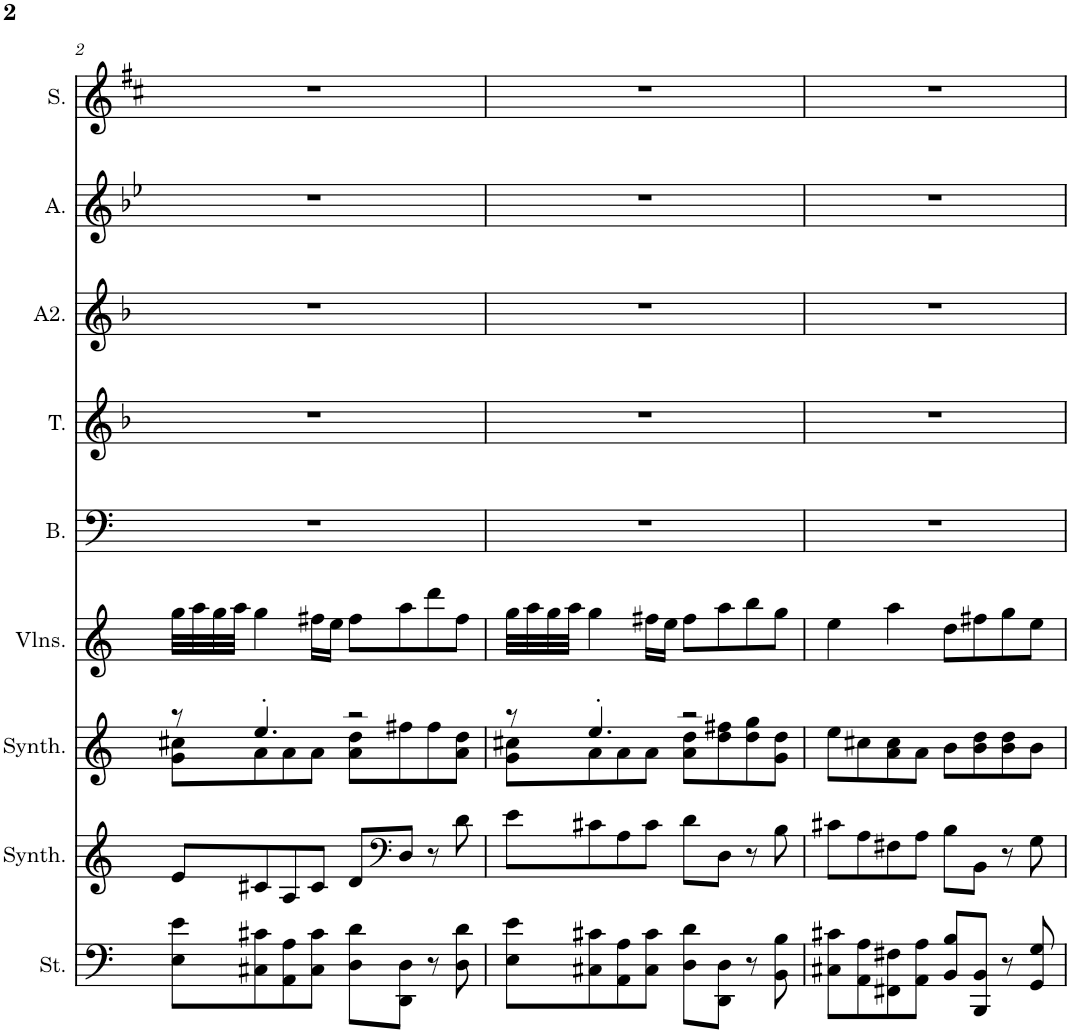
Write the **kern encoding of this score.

**kern	**kern	**kern	**kern	**kern	**kern	**kern	**kern	**kern
*part9	*part8	*part7	*part6	*part5	*part4	*part3	*part2	*part1
*staff9	*staff8	*staff7	*staff6	*staff5	*staff4	*staff3	*staff2	*staff1
*I"Cordes, D'Bass/Strings, etc	*I"Synthétiseur d'instruments à cordes, Synth strings, etc	*I"Synthétiseur d'instruments à cordes, Synth strings 2	*I"Violons, 1st violins	*I"Basse	*I"Tenor	*I"Alto 2	*I"Alto	*I"Soprano
*I'St.	*I'Synth.	*I'Synth.	*I'Vlns.	*I'B.	*I'T.	*I'A2.	*I'A.	*I'S.
!!LO:PB:g=z
*clefF4	*clefG2	*clefG2	*clefG2	*clefF4	*clefG2	*clefG2	*clefG2	*clefG2
*k[]	*k[]	*k[]	*k[]	*k[]	*k[b-]	*k[b-]	*k[b-e-]	*k[f#c#]
*M4/4	*M4/4	*M4/4	*M4/4	*M4/4	*M4/4	*M4/4	*M4/4	*M4/4
=2	=2	=2	=2	=2	=2	=2	=2	=2
*	*	*^	*	*	*	*	*	*
8E\ 8e\L	8e/L	8r	8g\ 8cc#X\L	32gg\LLL	1r	1r	1r	1r	1r
.	.	.	.	32aa\	.	.	.	.	.
.	.	.	.	32gg\	.	.	.	.	.
.	.	.	.	32aa\JJJ	.	.	.	.	.
8C#X\ 8c#X\	8c#X/	4.ee'/	8a\	4gg\	.	.	.	.	.
8AA\ 8A\	8A/	.	8a\	.	.	.	.	.	.
8C#\ 8c#\J	8c#/J	.	8a\J	16ff#X\LL	.	.	.	.	.
.	.	.	.	16ee\JJ	.	.	.	.	.
8D\ 8d\L	8d/L	2r	8a\ 8dd\L	8ff#\L	.	.	.	.	.
*	*clefF4	*	*	*	*	*	*	*	*
8DD\ 8D\J	8D/J	.	8ff#X\	8aa\	.	.	.	.	.
8r	8r	.	8ff#\	8ddd\	.	.	.	.	.
8D\ 8d\	8d\	.	8a\ 8dd\J	8ff#\J	.	.	.	.	.
=3	=3	=3	=3	=3	=3	=3	=3	=3	=3
8E\ 8e\L	8e\L	8r	8g\ 8cc#X\L	32gg\LLL	1r	1r	1r	1r	1r
.	.	.	.	32aa\	.	.	.	.	.
.	.	.	.	32gg\	.	.	.	.	.
.	.	.	.	32aa\JJJ	.	.	.	.	.
8C#X\ 8c#X\	8c#X\	4.ee'/	8a\	4gg\	.	.	.	.	.
8AA\ 8A\	8A\	.	8a\	.	.	.	.	.	.
8C#\ 8c#\J	8c#\J	.	8a\J	16ff#X\LL	.	.	.	.	.
.	.	.	.	16ee\JJ	.	.	.	.	.
8D\ 8d\L	8d\L	2r	8a\ 8dd\L	8ff#\L	.	.	.	.	.
8DD\ 8D\J	8D\J	.	8dd\ 8ff#X\	8aa\	.	.	.	.	.
8r	8r	.	8dd\ 8gg\	8bb\	.	.	.	.	.
8BB\ 8B\	8B\	.	8g\ 8dd\J	8gg\J	.	.	.	.	.
*	*	*v	*v	*	*	*	*	*	*
=4	=4	=4	=4	=4	=4	=4	=4	=4
8C#X\ 8c#X\L	8c#X\L	8ee\L	4ee\	1r	1r	1r	1r	1r
8AA\ 8A\	8A\	8cc#X\	.	.	.	.	.	.
8FF#X\ 8F#X\	8F#X\	8a\ 8cc#\	4aa\	.	.	.	.	.
8AA\ 8A\J	8A\J	8a\J	.	.	.	.	.	.
8BB/ 8B/L	8B\L	8b\L	8dd\L	.	.	.	.	.
8BBB/ 8BB/J	8BB\J	8b\ 8dd\	8ff#X\	.	.	.	.	.
8r	8r	8b\ 8dd\	8gg\	.	.	.	.	.
8GG/ 8G/	8G\	8b\J	8ee\J	.	.	.	.	.
=	=	=	=	=	=	=	=	=
*-	*-	*-	*-	*-	*-	*-	*-	*-
